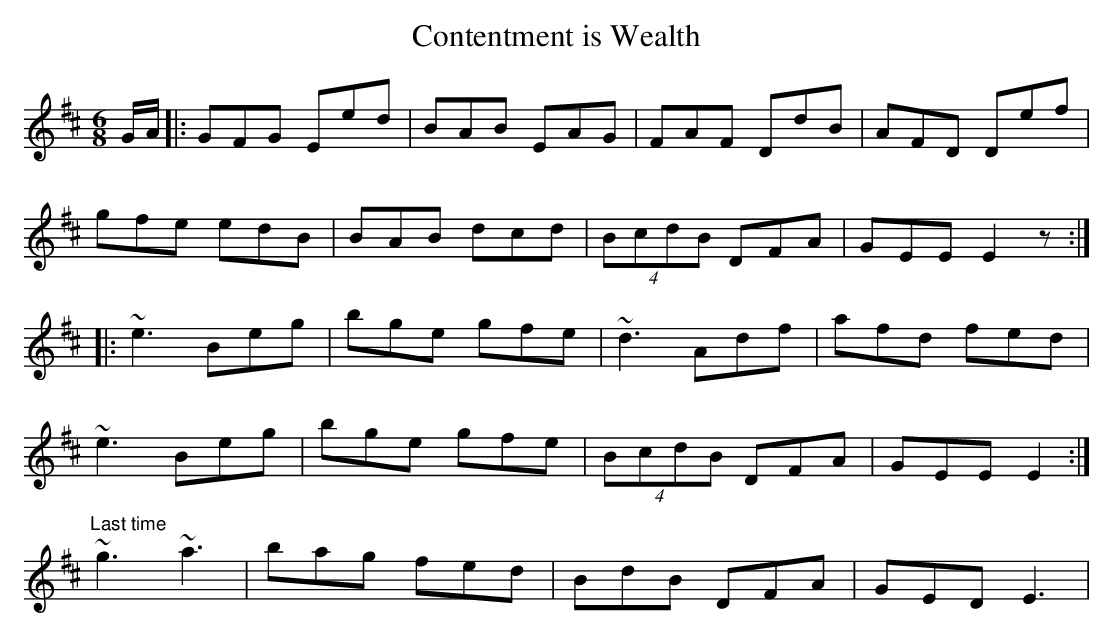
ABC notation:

X:1
T:Contentment is Wealth
M:6/8
L:1/8
K:D
G/2A/2|:GFG Eed|BAB EAG|FAF DdB|AFD Def|
gfe edB|BAB dcd|(4BcdB DFA|GEE E2z:|
|:~e3 Beg|bge gfe|~d3 Adf|afd fed|
~e3 Beg|bge gfe|(4BcdB DFA|GEE E2:|
"Last time"~g3~a3|bag fed|BdB DFA|GED E3|
